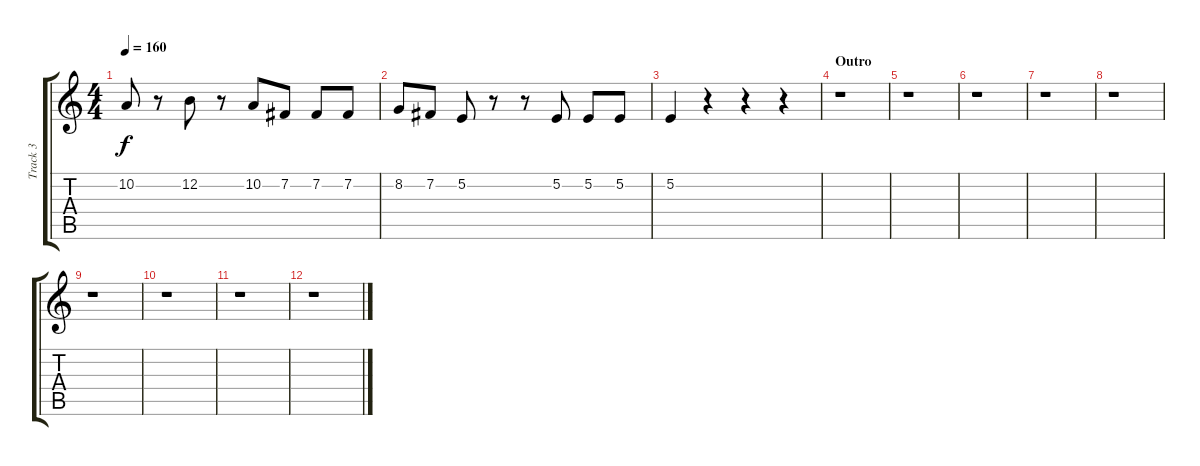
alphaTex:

\track ("Track 3" "Track 3") {instrument trumpet}
\staff {score tabs}
\tuning (E4 B3 G3 D3 A2 E2) {hide}
\ts (4 4)
\tempo 160
\clef g2
\ks c
10.2.8{dy f} r.8 12.2.8 r.8 10.2.8 7.2.8 7.2.8 7.2.8 |
8.2.8 7.2.8 5.2.8 r.8 r.8 5.2.8 5.2.8 5.2.8 |
5.2.4 r.4 r.4 r.4 |
\section ("" "Outro")
r.1 |
r.1 |
r.1 |
r.1 |
r.1 |
r.1 |
r.1 |
r.1 |
r.1
